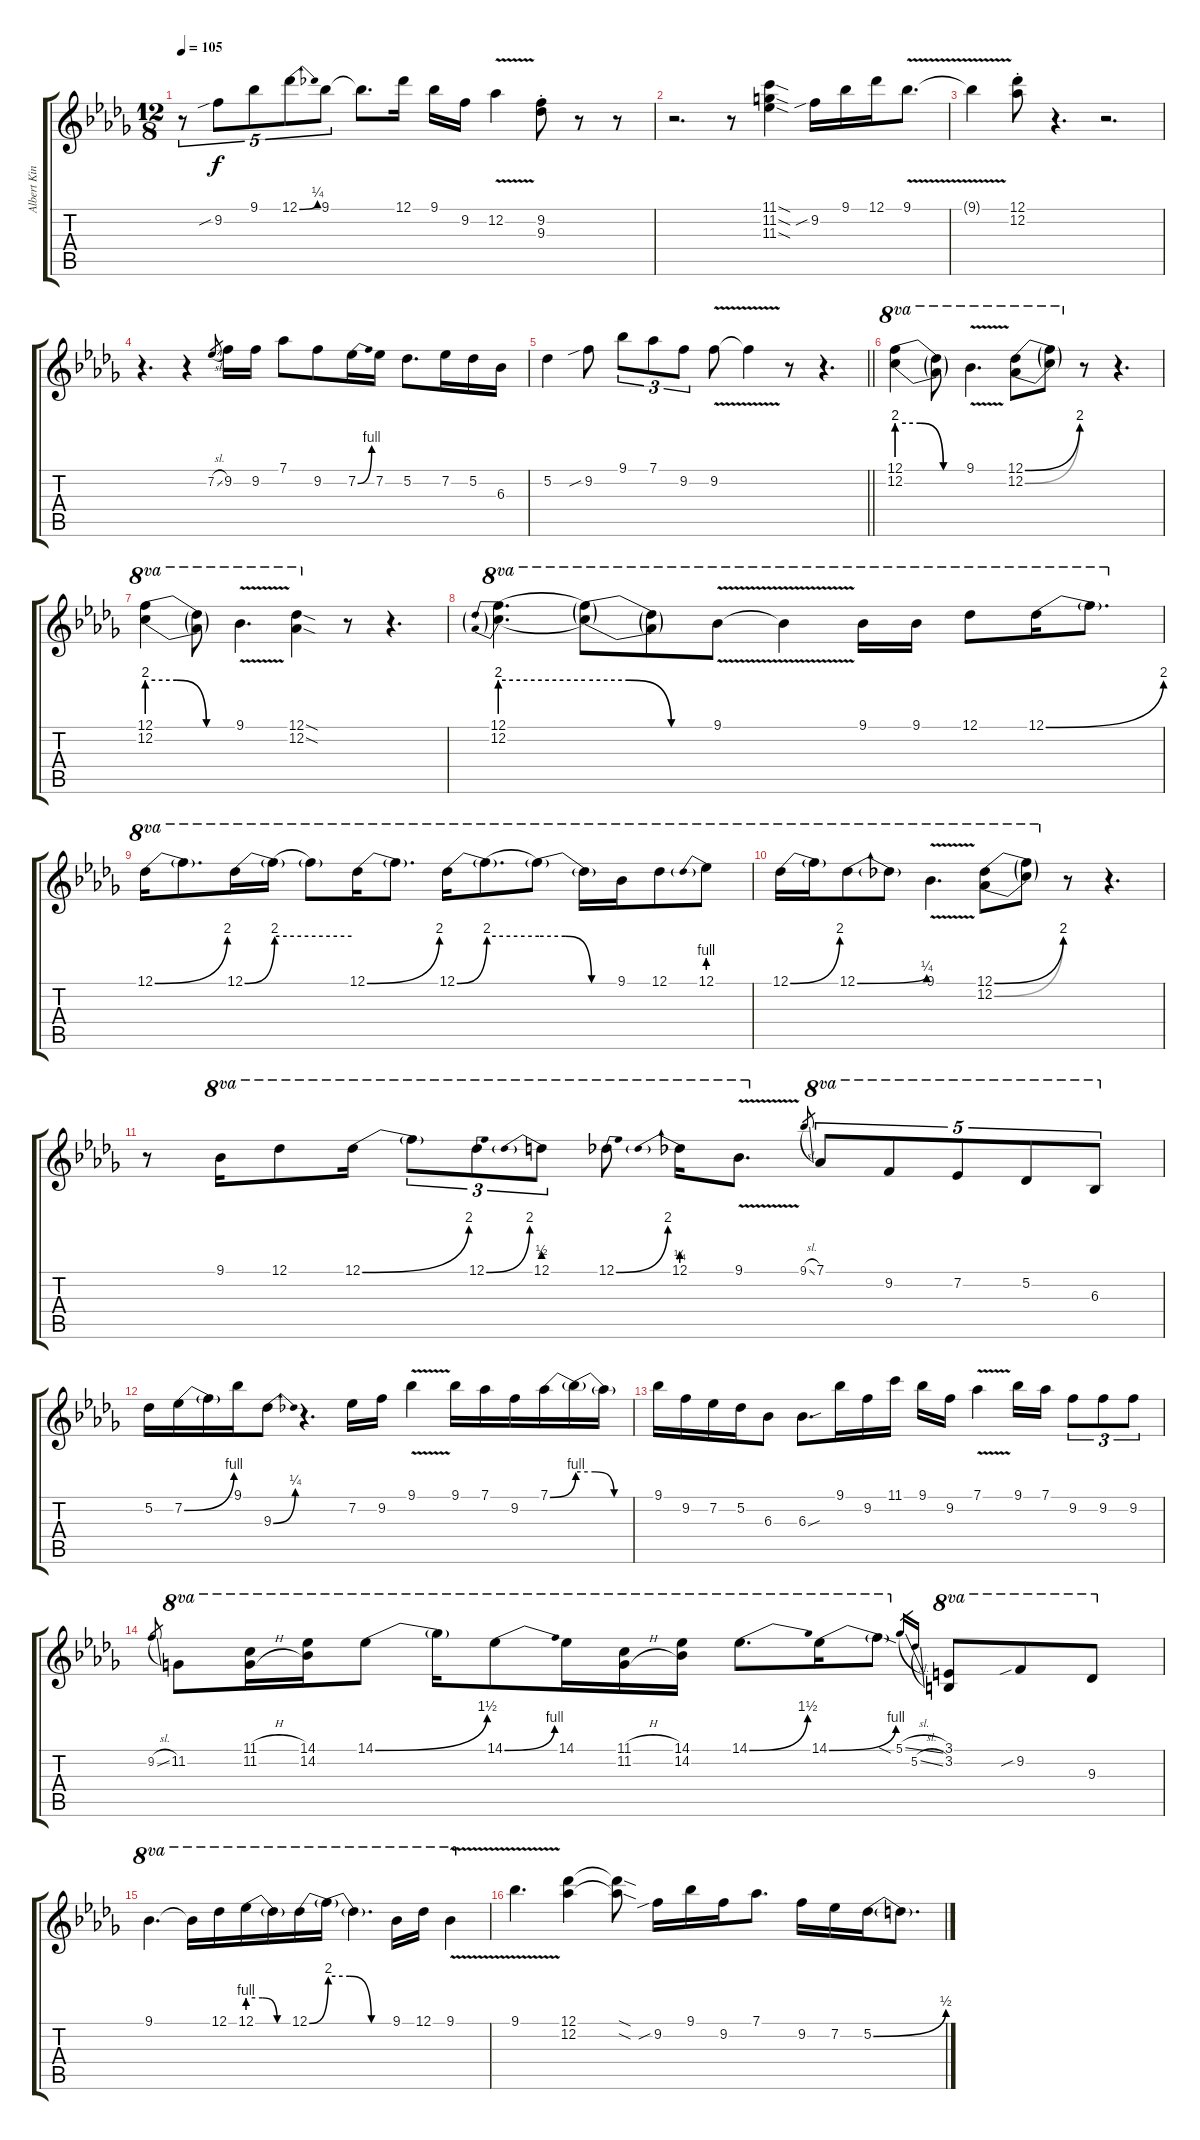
\track ("Albert King - Electric Guitar (BEBEG#C#)" "Albert Kin") {instrument overdrivenguitar}
\staff {score tabs}
\tuning (Db4 Ab3 E3 B2 E2 B1) {hide}
\ts (12 8)
\tempo 105
\clef g2
\ks db
r.8{tu (5 4) dy f} 9.2{sib}.8{tu (5 4)} 9.1.8{tu (5 4)} 12.1{be (bend 0 0 60 1)}.8{tu (5 4)} 9.1.8{tu (5 4)} 9.1{t}.8{d} 12.1.16 9.1.16 9.2.16 12.2{v}.4 (9.2{st} 9.3{st}).8 r.8 r.8 |
r.2{d} r.8 (11.1{sod} 11.2{sod} 11.3{sod}).4 9.2{sib}.16 9.1.16 12.1.16 9.1{v}.8{d} |
9.1{v t}.4 (12.1{st} 12.2{st}).8 r.4{d} r.2{d} |
r.4{d} r.4 7.2{sl}.8{gr} 9.2.16 9.2.16 7.1.8 9.2.8 7.2{be (bend 0 0 60 4)}.16 7.2.16 5.2.8{d} 7.2.16 5.2.16 6.3.16 |
\barLineRight lightlight
5.2.4 9.2{sib}.8 9.1.8{tu (3 2)} 7.1.8{tu (3 2)} 9.2.8{tu (3 2)} 9.2{v}.8 9.2{v t}.4 r.8 r.4{d} |
(12.1{be (custom 0 8 20 8 40 0 60 0)} 12.2{be (custom 0 8 20 8 40 0 60 0)}).4{ot 8va} (12.1{t} 12.2{t}).8{ot 8va} 9.1{v}.4{d ot 8va} (12.1{be (bend 0 0 60 8)} 12.2{be (bend 0 0 60 8)}).8{ot 8va} (12.1{t} 12.2{t}).8{ot 8va} r.8 r.4{d} |
(12.1{be (custom 0 8 20 8 40 0 60 0)} 12.2{be (custom 0 8 20 8 40 0 60 0)}).4{ot 8va} (12.1{t} 12.2{t}).8{ot 8va} 9.1{v}.4{d ot 8va} (12.1{sod} 12.2{sod}).4{ot 8va} r.8 r.4{d} |
(12.1{be (prebend 0 8 60 8)} 12.2{be (prebend 0 8 60 8)}).4{d ot 8va} (12.1{be (custom 0 8 20 8 40 0 60 0) t} 12.2{be (custom 0 8 20 8 40 0 60 0) t}).8{ot 8va} (12.1{t} 12.2{t}).8{ot 8va} 9.1{v}.8{ot 8va} 9.1{v t}.4{ot 8va} 9.1.16{ot 8va} 9.1.16{ot 8va} 12.1.8{ot 8va} 12.1{be (bend 0 0 60 8)}.16{ot 8va} 12.1{t}.8{d ot 8va} |
12.1{be (bend 0 0 60 8)}.16{ot 8va} 12.1{t}.8{d ot 8va} 12.1{be (bend 0 0 60 8)}.16{ot 8va} 12.1{be (hold 0 8 60 8) t}.16{ot 8va} 12.1{t}.8{ot 8va} 12.1{be (bend 0 0 60 8)}.16{ot 8va} 12.1{t}.8{d ot 8va} 12.1{be (bend 0 0 60 8)}.16{ot 8va} 12.1{be (hold 0 8 60 8) t}.8{d ot 8va} 12.1{be (custom 0 8 20 8 40 0 60 0) t}.8{ot 8va} 12.1{t}.16{ot 8va} 9.1.16{ot 8va} 12.1.8{ot 8va} 12.1{be (prebend 0 4 60 4)}.8{ot 8va} |
12.1{be (bend 0 0 60 8)}.16{ot 8va} 12.1{t}.16{ot 8va} 12.1{be (bend 0 0 60 1)}.8{ot 8va} 12.1{t}.8{ot 8va} 9.1{v}.4{d ot 8va} (12.1{be (bend 0 0 60 8)} 12.2{be (bend 0 0 60 8)}).8{ot 8va} (12.1{t} 12.2{t}).8{ot 8va} r.8 r.4{d} |
r.8 9.1.16{ot 8va} 12.1.8{ot 8va} 12.1{be (bend 0 0 60 8)}.16{ot 8va} 12.1{t}.8{tu (3 2) ot 8va} 12.1{be (bend 0 0 60 8)}.8{tu (3 2) ot 8va} 12.1{be (prebend 0 2 60 2)}.8{tu (3 2) ot 8va} 12.1{be (bend 0 0 60 8)}.8{ot 8va} 12.1{be (prebend 0 1 60 1)}.16{ot 8va} 9.1{v}.8{d ot 8va} 9.1{sl}.8{gr} 7.1.8{tu (5 4) ot 8va} 9.2.8{tu (5 4) ot 8va} 7.2.8{tu (5 4) ot 8va} 5.2.8{tu (5 4) ot 8va} 6.3.8{tu (5 4) ot 8va} |
5.2.16 7.2{be (bend 0 0 60 4)}.16 7.2{t}.16 9.1.16 9.3{be (bend 0 0 60 1)}.8 r.4{d} 7.2.16 9.2.16 9.1{v}.4 9.1.16 7.1.16 9.2.16 7.1{be (bend 0 0 60 4)}.16 7.1{be (custom 0 4 20 4 40 0 60 0) t}.16 7.1{t}.16 |
9.1.16 9.2.16 7.2.16 5.2.16 6.3.8 6.3{sou}.8{d} 9.1.16 9.2.16 11.1.16 9.1.16 9.2.16 7.1{v}.4 9.1.16 7.1.16 9.2.8{tu (3 2)} 9.2.8{tu (3 2)} 9.2.8{tu (3 2)} |
9.2{sl}.8{gr} 11.2.8{ot 8va} (11.1{h} 11.2{h}).16{ot 8va} (14.1 14.2).16{ot 8va} 14.1{be (bend 0 0 60 6)}.8{ot 8va} 14.1{t}.16{ot 8va} 14.1{be (bend 0 0 60 4)}.8{ot 8va} 14.1.16{ot 8va} (11.1{h} 11.2{h}).16{ot 8va} (14.1 14.2).16{ot 8va} 14.1{be (bend 0 0 60 6)}.8{d ot 8va} 14.1{be (bend 0 0 60 4)}.16{ot 8va} 14.1{sod t}.8{ot 8va} 5.1{sl}.16{gr} 5.2{sl}.16{gr} (3.1 3.2).8{ot 8va} 9.2{sib}.8{ot 8va} 9.3.8{ot 8va} |
9.1.4{d ot 8va} 9.1{t}.16{ot 8va} 12.1.16{ot 8va} 12.1{be (custom 0 4 20 4 40 0 60 0)}.16{ot 8va} 12.1{t}.16{ot 8va} 12.1{be (bend 0 0 60 8)}.16{ot 8va} 12.1{be (custom 0 8 20 8 40 0 60 0) t}.16{ot 8va} 12.1{t}.4{d ot 8va} 9.1.16{ot 8va} 12.1.16{ot 8va} 9.1{v}.4{ot 8va} |
9.1{v}.4{d} (12.1 12.2).4 (12.1{sod t} 12.2{sod t}).8 9.2{sib}.16 9.1.16 9.2.16 7.1.8{d} 9.2.16 7.2.16 5.2{be (bend 0 0 60 2)}.16 5.2{t}.8{d}
